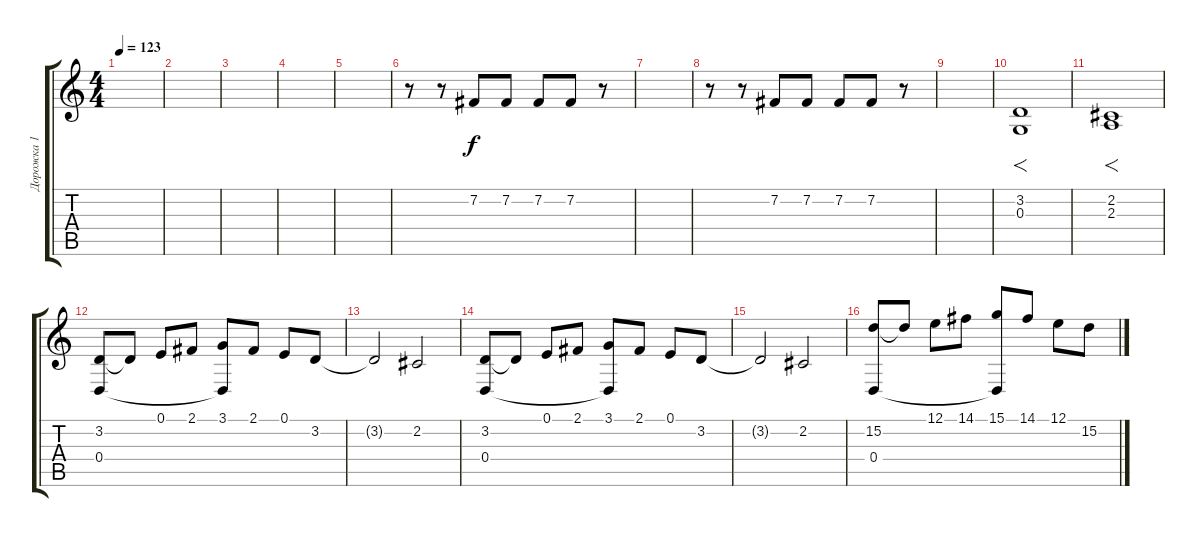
\track ("Дорожка 1" "Дорожка 1") {instrument oboe}
\staff {score tabs}
\tuning (E4 B3 G3 D3 A2 E2) {hide}
\ts (4 4)
\tempo 123
\clef g2
\ks c
|
|
|
|
|
r.8 r.8 7.2.8 7.2.8 7.2.8 7.2.8 r.8 |
|
r.8 r.8 7.2.8 7.2.8 7.2.8 7.2.8 r.8 |
|
(3.2 0.3).1{f} |
(2.2 2.3).1{f} |
(3.2 0.4).8 3.2{t}.8 0.1.8 2.1.8 (3.1 0.4{t}).8 2.1.8 0.1.8 3.2.8 |
3.2{t}.2 2.2.2 |
(3.2 0.4).8 3.2{t}.8 0.1.8 2.1.8 (3.1 0.4{t}).8 2.1.8 0.1.8 3.2.8 |
3.2{t}.2 2.2.2 |
(15.2 0.4).8 15.2{t}.8 12.1.8 14.1.8 (15.1 0.4{t}).8 14.1.8 12.1.8 15.2.8
